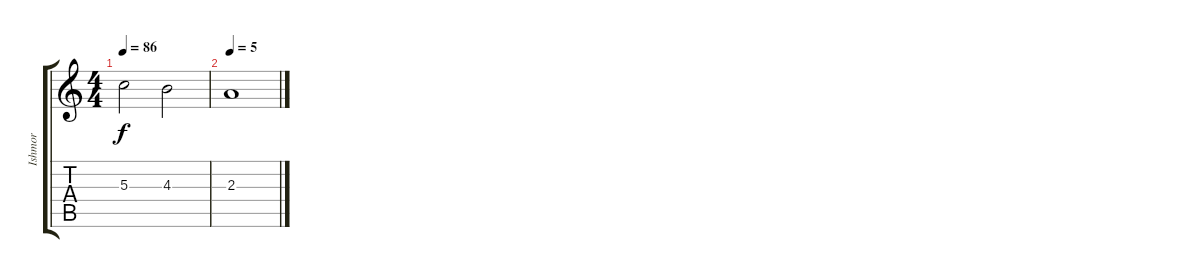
\track ("Ishmor" "Ishmor") {instrument distortionguitar}
\staff {score tabs}
\tuning (E4 B3 G3 D3 A2 E2) {hide}
\ts (4 4)
\tempo 86
\clef g2
\ks c
5.3.2{dy f} 4.3.2 |
\tempo 5
2.3.1
